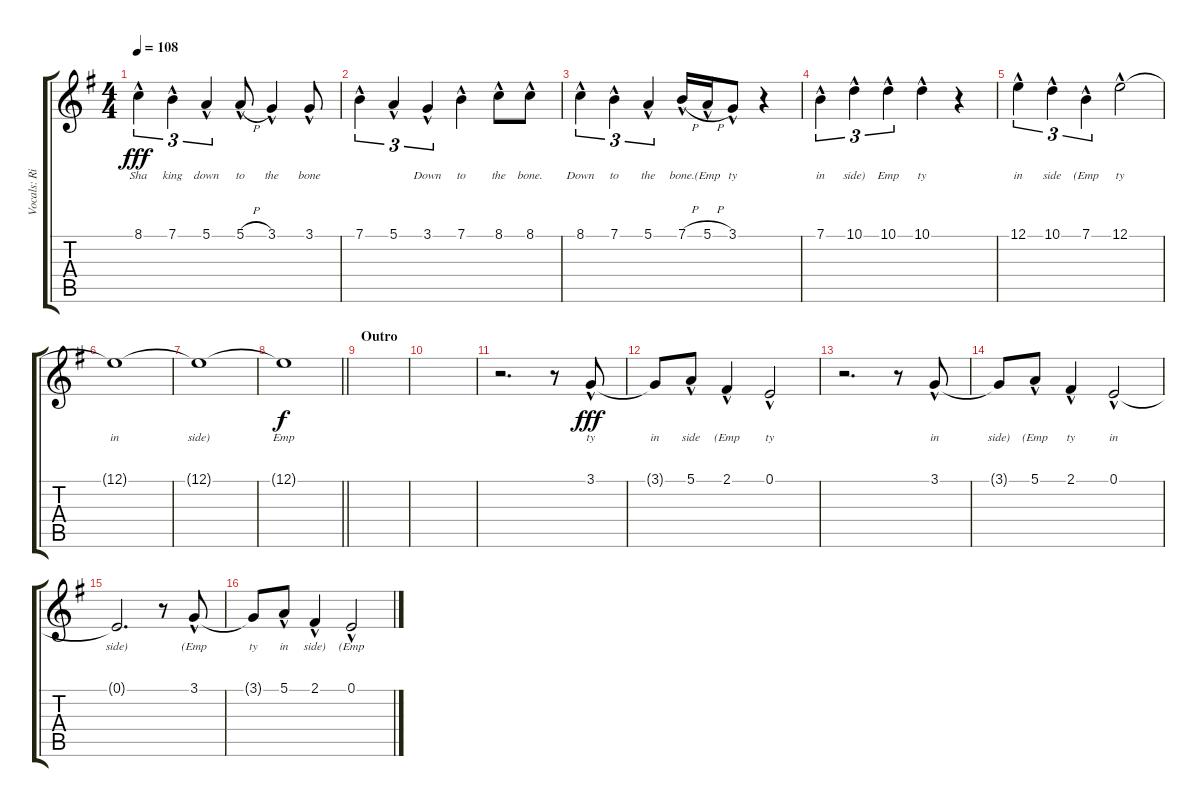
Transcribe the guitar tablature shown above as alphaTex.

\track ("Vocals: Rik" "Vocals: Ri") {instrument pad1newage}
\staff {score tabs}
\tuning (E4 B3 G3 D3 A2 E2) {hide}
\ts (4 4)
\tempo 108
\clef g2
\ks g
8.1{hac}.4{tu (3 2) lyrics (0 "Sha") lyrics (1 "") lyrics (2 "") lyrics (3 "") lyrics (4 "") dy fff} 7.1{hac}.4{tu (3 2) lyrics (0 "king") lyrics (1 "") lyrics (2 "") lyrics (3 "") lyrics (4 "")} 5.1{hac}.4{tu (3 2) lyrics (0 "down") lyrics (1 "") lyrics (2 "") lyrics (3 "") lyrics (4 "")} 5.1{h hac}.8{lyrics (0 "to") lyrics (1 "") lyrics (2 "") lyrics (3 "") lyrics (4 "")} 3.1{hac}.4{lyrics (0 "the") lyrics (1 "") lyrics (2 "") lyrics (3 "") lyrics (4 "")} 3.1{hac}.8{lyrics (0 "bone") lyrics (1 "") lyrics (2 "") lyrics (3 "") lyrics (4 "")} |
7.1{hac}.4{tu (3 2) lyrics (0 "") lyrics (1 "") lyrics (2 "") lyrics (3 "") lyrics (4 "")} 5.1{hac}.4{tu (3 2) lyrics (0 "") lyrics (1 "") lyrics (2 "") lyrics (3 "") lyrics (4 "")} 3.1{hac}.4{tu (3 2) lyrics (0 "Down") lyrics (1 "") lyrics (2 "") lyrics (3 "") lyrics (4 "")} 7.1{hac}.4{lyrics (0 "to") lyrics (1 "") lyrics (2 "") lyrics (3 "") lyrics (4 "")} 8.1{hac}.8{lyrics (0 "the") lyrics (1 "") lyrics (2 "") lyrics (3 "") lyrics (4 "")} 8.1{hac}.8{lyrics (0 "bone.") lyrics (1 "") lyrics (2 "") lyrics (3 "") lyrics (4 "")} |
8.1{hac}.4{tu (3 2) lyrics (0 "Down") lyrics (1 "") lyrics (2 "") lyrics (3 "") lyrics (4 "")} 7.1{hac}.4{tu (3 2) lyrics (0 "to") lyrics (1 "") lyrics (2 "") lyrics (3 "") lyrics (4 "")} 5.1{hac}.4{tu (3 2) lyrics (0 "the") lyrics (1 "") lyrics (2 "") lyrics (3 "") lyrics (4 "")} 7.1{h hac}.16{lyrics (0 "bone.") lyrics (1 "") lyrics (2 "") lyrics (3 "") lyrics (4 "")} 5.1{h hac}.16{lyrics (0 "(Emp") lyrics (1 "") lyrics (2 "") lyrics (3 "") lyrics (4 "")} 3.1{hac}.8{lyrics (0 "ty") lyrics (1 "") lyrics (2 "") lyrics (3 "") lyrics (4 "")} r.4 |
7.1{hac}.4{tu (3 2) lyrics (0 "in") lyrics (1 "") lyrics (2 "") lyrics (3 "") lyrics (4 "")} 10.1{hac}.4{tu (3 2) lyrics (0 "side)") lyrics (1 "") lyrics (2 "") lyrics (3 "") lyrics (4 "")} 10.1{hac}.4{tu (3 2) lyrics (0 "Emp") lyrics (1 "") lyrics (2 "") lyrics (3 "") lyrics (4 "")} 10.1{hac}.4{lyrics (0 "ty") lyrics (1 "") lyrics (2 "") lyrics (3 "") lyrics (4 "")} r.4 |
12.1{hac}.4{tu (3 2) lyrics (0 "in") lyrics (1 "") lyrics (2 "") lyrics (3 "") lyrics (4 "")} 10.1{hac}.4{tu (3 2) lyrics (0 "side") lyrics (1 "") lyrics (2 "") lyrics (3 "") lyrics (4 "")} 7.1{hac}.4{tu (3 2) lyrics (0 "(Emp") lyrics (1 "") lyrics (2 "") lyrics (3 "") lyrics (4 "")} 12.1{hac}.2{lyrics (0 "ty") lyrics (1 "") lyrics (2 "") lyrics (3 "") lyrics (4 "")} |
12.1{t}.1{lyrics (0 "in") lyrics (1 "") lyrics (2 "") lyrics (3 "") lyrics (4 "") volume 0} |
12.1{t}.1{lyrics (0 "side)") lyrics (1 "") lyrics (2 "") lyrics (3 "") lyrics (4 "")} |
\barLineRight lightlight
12.1{t}.1{lyrics (0 "Emp") lyrics (1 "") lyrics (2 "") lyrics (3 "") lyrics (4 "") dy f} |
\section ("" "Outro")
|
|
r.2{d volume 10 instrument choiraahs} r.8 3.1{hac}.8{lyrics (0 "ty") lyrics (1 "") lyrics (2 "") lyrics (3 "") lyrics (4 "") dy fff} |
3.1{t}.8{lyrics (0 "in") lyrics (1 "") lyrics (2 "") lyrics (3 "") lyrics (4 "")} 5.1{hac}.8{lyrics (0 "side") lyrics (1 "") lyrics (2 "") lyrics (3 "") lyrics (4 "")} 2.1{hac}.4{lyrics (0 "(Emp") lyrics (1 "") lyrics (2 "") lyrics (3 "") lyrics (4 "")} 0.1{hac}.2{lyrics (0 "ty") lyrics (1 "") lyrics (2 "") lyrics (3 "") lyrics (4 "")} |
r.2{d instrument lead2sawtooth} r.8 3.1{hac}.8{lyrics (0 "in") lyrics (1 "") lyrics (2 "") lyrics (3 "") lyrics (4 "")} |
3.1{t}.8{lyrics (0 "side)") lyrics (1 "") lyrics (2 "") lyrics (3 "") lyrics (4 "")} 5.1{hac}.8{lyrics (0 "(Emp") lyrics (1 "") lyrics (2 "") lyrics (3 "") lyrics (4 "")} 2.1{hac}.4{lyrics (0 "ty") lyrics (1 "") lyrics (2 "") lyrics (3 "") lyrics (4 "")} 0.1{hac}.2{lyrics (0 "in") lyrics (1 "") lyrics (2 "") lyrics (3 "") lyrics (4 "")} |
0.1{t}.2{d lyrics (0 "side)") lyrics (1 "") lyrics (2 "") lyrics (3 "") lyrics (4 "") volume 0} r.8{volume 16 instrument choiraahs} 3.1{hac}.8{lyrics (0 "(Emp") lyrics (1 "") lyrics (2 "") lyrics (3 "") lyrics (4 "")} |
3.1{t}.8{lyrics (0 "ty") lyrics (1 "") lyrics (2 "") lyrics (3 "") lyrics (4 "")} 5.1{hac}.8{lyrics (0 "in") lyrics (1 "") lyrics (2 "") lyrics (3 "") lyrics (4 "")} 2.1{hac}.4{lyrics (0 "side)") lyrics (1 "") lyrics (2 "") lyrics (3 "") lyrics (4 "")} 0.1{hac}.2{lyrics (0 "(Emp") lyrics (1 "") lyrics (2 "") lyrics (3 "") lyrics (4 "")}
